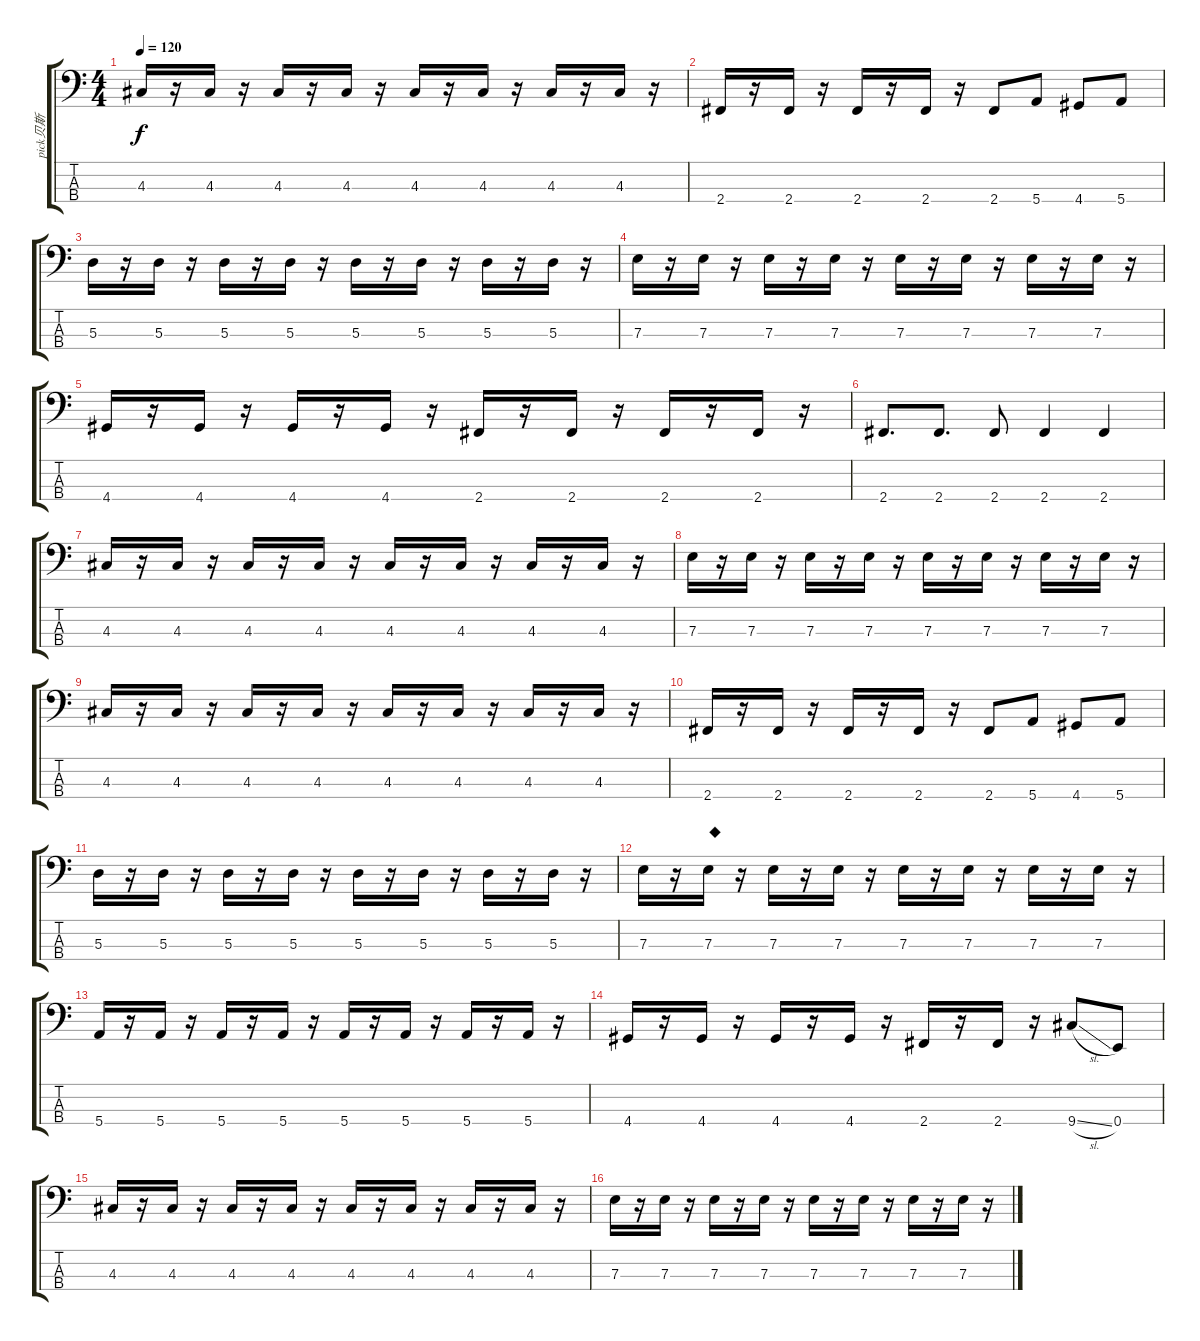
\track ("pick贝斯" "pick贝斯") {instrument electricbasspick}
\staff {score tabs}
\tuning (G2 D2 A1 E1) {hide}
\ts (4 4)
\tempo 120
\clef f4
\ks c
4.3.16{dy f} r.16 4.3.16 r.16 4.3.16 r.16 4.3.16 r.16 4.3.16 r.16 4.3.16 r.16 4.3.16 r.16 4.3.16 r.16 |
2.4.16 r.16 2.4.16 r.16 2.4.16 r.16 2.4.16 r.16 2.4.8 5.4.8 4.4.8 5.4.8 |
5.3.16 r.16 5.3.16 r.16 5.3.16 r.16 5.3.16 r.16 5.3.16 r.16 5.3.16 r.16 5.3.16 r.16 5.3.16 r.16 |
7.3.16 r.16 7.3.16 r.16 7.3.16 r.16 7.3.16 r.16 7.3.16 r.16 7.3.16 r.16 7.3.16 r.16 7.3.16 r.16 |
4.4.16 r.16 4.4.16 r.16 4.4.16 r.16 4.4.16 r.16 2.4.16 r.16 2.4.16 r.16 2.4.16 r.16 2.4.16 r.16 |
2.4.8{d} 2.4.8{d} 2.4.8 2.4.4 2.4.4 |
4.3.16 r.16 4.3.16 r.16 4.3.16 r.16 4.3.16 r.16 4.3.16 r.16 4.3.16 r.16 4.3.16 r.16 4.3.16 r.16 |
7.3.16 r.16 7.3.16 r.16 7.3.16 r.16 7.3.16 r.16 7.3.16 r.16 7.3.16 r.16 7.3.16 r.16 7.3.16 r.16 |
4.3.16 r.16 4.3.16 r.16 4.3.16 r.16 4.3.16 r.16 4.3.16 r.16 4.3.16 r.16 4.3.16 r.16 4.3.16 r.16 |
2.4.16 r.16 2.4.16 r.16 2.4.16 r.16 2.4.16 r.16 2.4.8 5.4.8 4.4.8 5.4.8 |
5.3.16 r.16 5.3.16 r.16 5.3.16 r.16 5.3.16 r.16 5.3.16 r.16 5.3.16 r.16 5.3.16 r.16 5.3.16 r.16 |
7.3.16 r.16 7.3.16{txt "◆"} r.16 7.3.16 r.16 7.3.16 r.16 7.3.16 r.16 7.3.16 r.16 7.3.16 r.16 7.3.16 r.16 |
5.4.16 r.16 5.4.16 r.16 5.4.16 r.16 5.4.16 r.16 5.4.16 r.16 5.4.16 r.16 5.4.16 r.16 5.4.16 r.16 |
4.4.16 r.16 4.4.16 r.16 4.4.16 r.16 4.4.16 r.16 2.4.16 r.16 2.4.16 r.16 9.4{sl}.8 0.4.8 |
4.3.16 r.16 4.3.16 r.16 4.3.16 r.16 4.3.16 r.16 4.3.16 r.16 4.3.16 r.16 4.3.16 r.16 4.3.16 r.16 |
7.3.16 r.16 7.3.16 r.16 7.3.16 r.16 7.3.16 r.16 7.3.16 r.16 7.3.16 r.16 7.3.16 r.16 7.3.16 r.16
